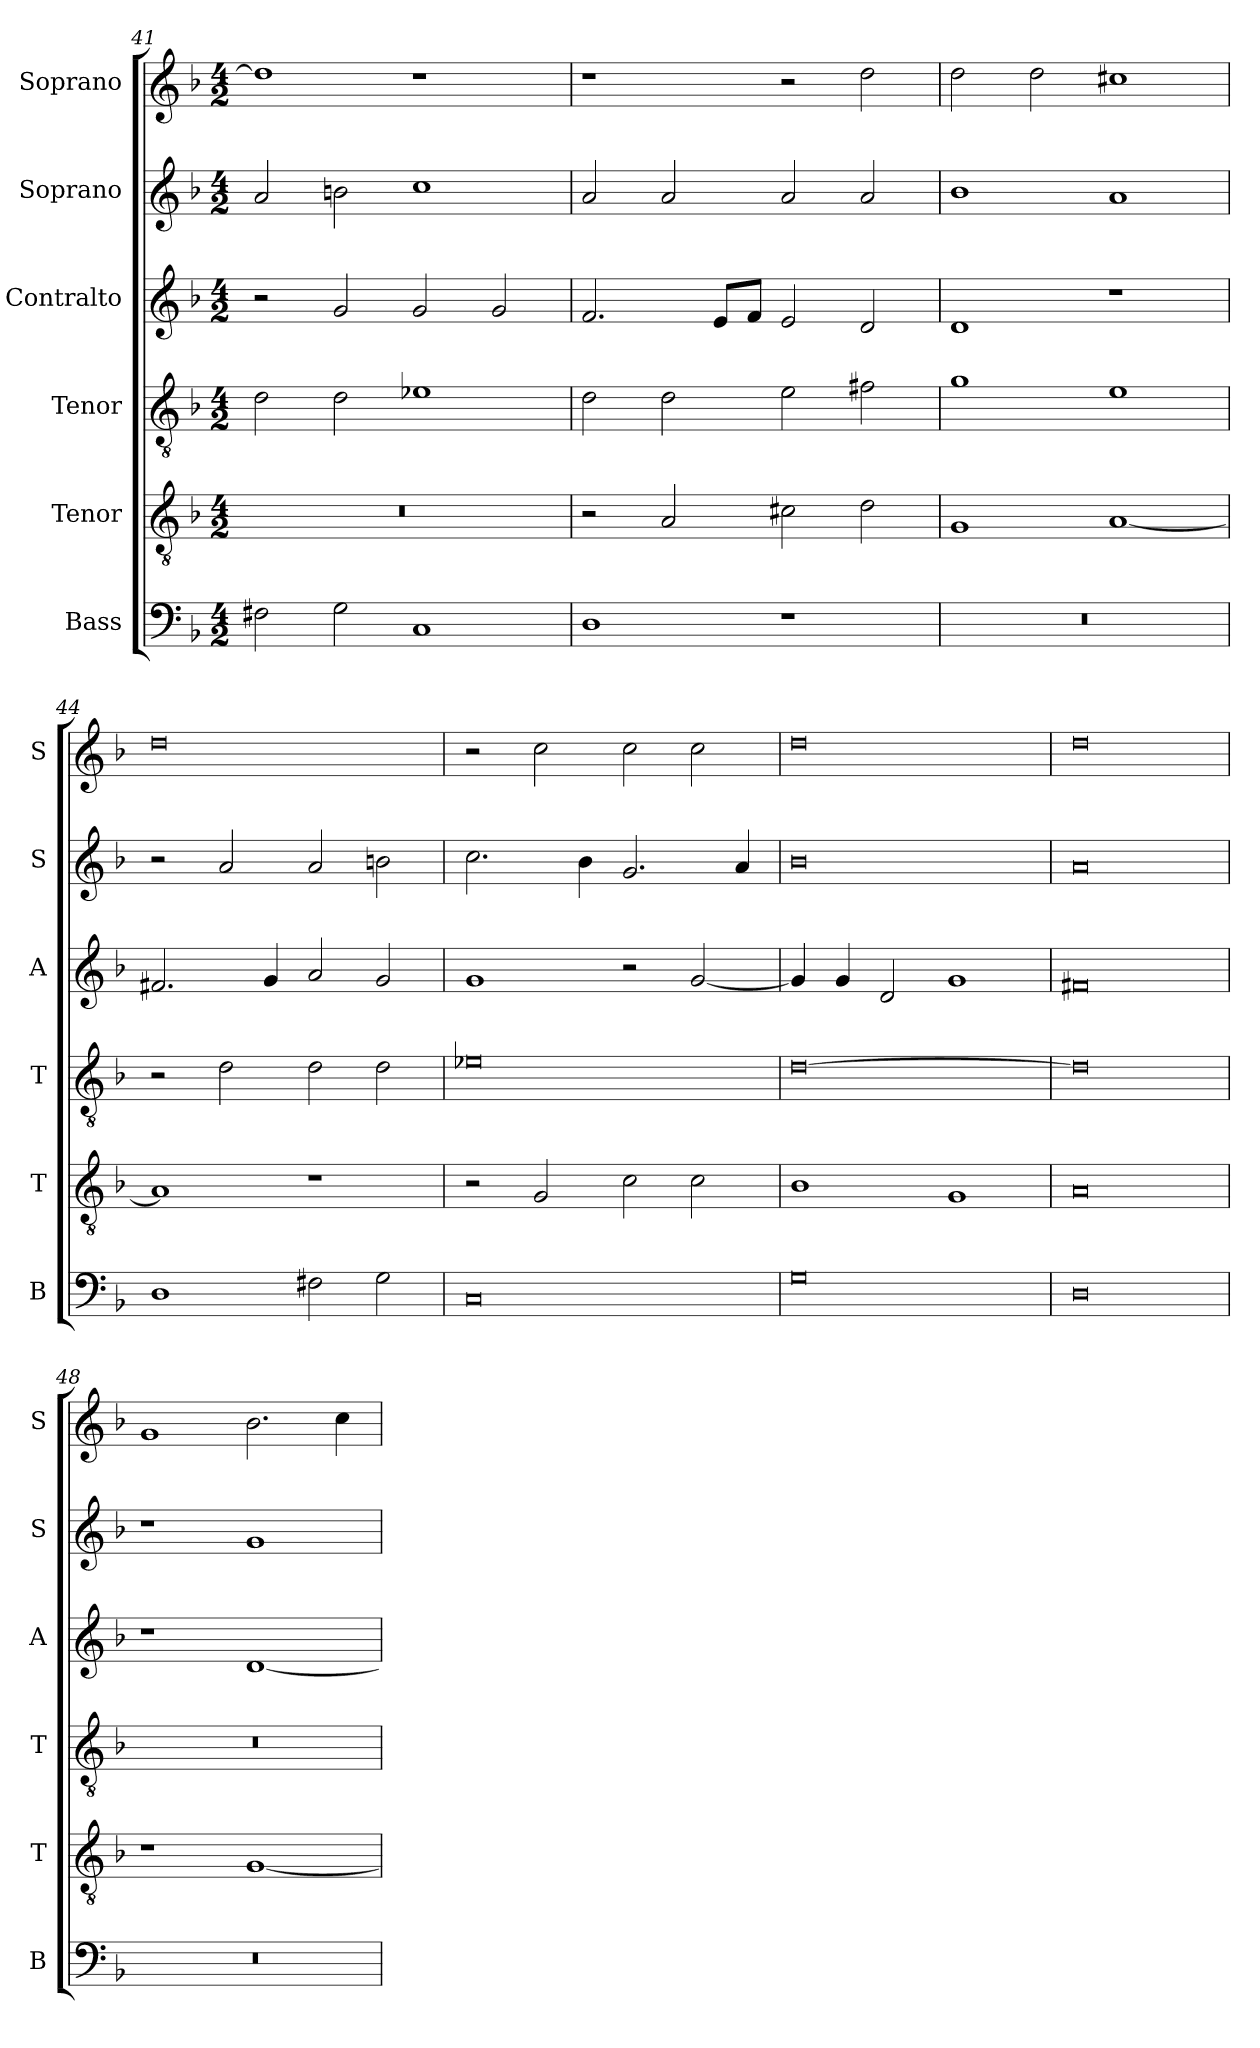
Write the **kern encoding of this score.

**kern	**kern	**kern	**kern	**kern	**kern
*part6	*part5	*part4	*part3	*part2	*part1
*staff6	*staff5	*staff4	*staff3	*staff2	*staff1
*I"Bass	*I"Tenor	*I"Tenor	*I"Contralto	*I"Soprano	*I"Soprano
*I'B	*I'T	*I'T	*I'A	*I'S	*I'S
*clefF4	*clefGv2	*clefGv2	*clefG2	*clefG2	*clefG2
*k[b-]	*k[b-]	*k[b-]	*k[b-]	*k[b-]	*k[b-]
*G:dor	*G:dor	*G:dor	*G:dor	*G:dor	*G:dor
*M4/2	*M4/2	*M4/2	*M4/2	*M4/2	*M4/2
=41	=41	=41	=41	=41	=41
2F#X	0r	2d	2r	2a	1dd]
2G	.	2d	2g	2bn	.
1C	.	1e-X	2g	1cc	1r
.	.	.	2g	.	.
=42	=42	=42	=42	=42	=42
1D	2r	2d	2.f	2a	1r
.	2A	2d	.	2a	.
.	.	.	8e/L	.	.
.	.	.	8f/J	.	.
1r	2c#X	2e	2e	2a	2r
.	2d	2f#X	2d	2a	2dd
=43	=43	=43	=43	=43	=43
0r	1G	1g	1d	1b-	2dd
.	.	.	.	.	2dd
.	[1A	1e	1r	1a	1cc#X
=44	=44	=44	=44	=44	=44
1D	1A]	2r	2.f#X	2r	0dd
.	.	2d	.	2a	.
.	.	.	4g	.	.
2F#X	1r	2d	2a	2a	.
2G	.	2d	2g	2bn	.
=45	=45	=45	=45	=45	=45
0C	2r	0e-X	1g	2.cc	2r
.	2G	.	.	.	2cc
.	.	.	.	4b-	.
.	2c	.	2r	2.g	2cc
.	2c	.	[2g	.	2cc
.	.	.	.	4a	.
=46	=46	=46	=46	=46	=46
0G	1B-	[0d	4g]	0b-	0dd
.	.	.	4g	.	.
.	.	.	2d	.	.
.	1G	.	1g	.	.
=47	=47	=47	=47	=47	=47
0D	0A	0d]	0f#X	0a	0dd
=48	=48	=48	=48	=48	=48
0r	1r	0r	1r	1r	1g
.	[1G	.	[1d	1g	2.b-
.	.	.	.	.	4cc
=	=	=	=	=	=
*-	*-	*-	*-	*-	*-
